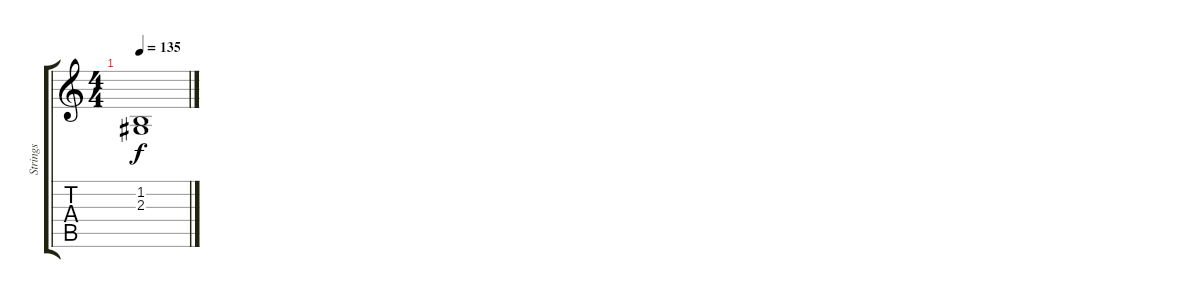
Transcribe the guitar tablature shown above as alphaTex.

\track ("Strings" "Strings") {instrument stringensemble1}
\staff {score tabs}
\tuning (Eb4 Bb3 Gb3 Db3 Ab2 Eb2) {hide}
\ts (4 4)
\tempo 135
\clef g2
\ks c
(1.2{t} 2.3{t}).1{dy f}
